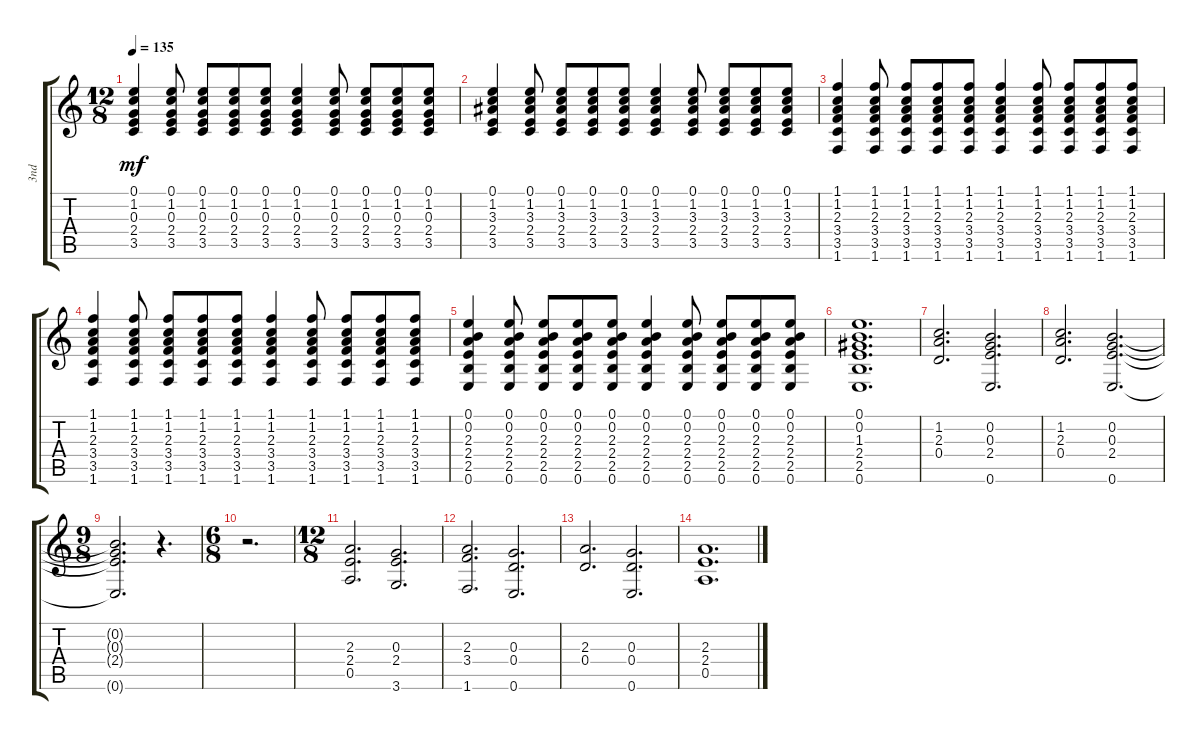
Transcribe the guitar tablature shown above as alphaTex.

\track ("3nd" "3nd") {instrument acousticguitarnylon}
\staff {score tabs}
\tuning (E4 B3 G3 D3 A2 E2) {hide}
\ts (12 8)
\tempo 135
\clef g2
\ks c
(0.1 1.2 0.3 2.4 3.5).4{dy mf} (0.1 1.2 0.3 2.4 3.5).8 (0.1 1.2 0.3 2.4 3.5).8 (0.1 1.2 0.3 2.4 3.5).8 (0.1 1.2 0.3 2.4 3.5).8 (0.1 1.2 0.3 2.4 3.5).4 (0.1 1.2 0.3 2.4 3.5).8 (0.1 1.2 0.3 2.4 3.5).8 (0.1 1.2 0.3 2.4 3.5).8 (0.1 1.2 0.3 2.4 3.5).8 |
(0.1 1.2 3.3 2.4 3.5).4 (0.1 1.2 3.3 2.4 3.5).8 (0.1 1.2 3.3 2.4 3.5).8 (0.1 1.2 3.3 2.4 3.5).8 (0.1 1.2 3.3 2.4 3.5).8 (0.1 1.2 3.3 2.4 3.5).4 (0.1 1.2 3.3 2.4 3.5).8 (0.1 1.2 3.3 2.4 3.5).8 (0.1 1.2 3.3 2.4 3.5).8 (0.1 1.2 3.3 2.4 3.5).8 |
(1.1 1.2 2.3 3.4 3.5 1.6).4 (1.1 1.2 2.3 3.4 3.5 1.6).8 (1.1 1.2 2.3 3.4 3.5 1.6).8 (1.1 1.2 2.3 3.4 3.5 1.6).8 (1.1 1.2 2.3 3.4 3.5 1.6).8 (1.1 1.2 2.3 3.4 3.5 1.6).4 (1.1 1.2 2.3 3.4 3.5 1.6).8 (1.1 1.2 2.3 3.4 3.5 1.6).8 (1.1 1.2 2.3 3.4 3.5 1.6).8 (1.1 1.2 2.3 3.4 3.5 1.6).8 |
(1.1 1.2 2.3 3.4 3.5 1.6).4 (1.1 1.2 2.3 3.4 3.5 1.6).8 (1.1 1.2 2.3 3.4 3.5 1.6).8 (1.1 1.2 2.3 3.4 3.5 1.6).8 (1.1 1.2 2.3 3.4 3.5 1.6).8 (1.1 1.2 2.3 3.4 3.5 1.6).4 (1.1 1.2 2.3 3.4 3.5 1.6).8 (1.1 1.2 2.3 3.4 3.5 1.6).8 (1.1 1.2 2.3 3.4 3.5 1.6).8 (1.1 1.2 2.3 3.4 3.5 1.6).8 |
(0.1 0.2 2.3 2.4 2.5 0.6).4 (0.1 0.2 2.3 2.4 2.5 0.6).8 (0.1 0.2 2.3 2.4 2.5 0.6).8 (0.1 0.2 2.3 2.4 2.5 0.6).8 (0.1 0.2 2.3 2.4 2.5 0.6).8 (0.1 0.2 2.3 2.4 2.5 0.6).4 (0.1 0.2 2.3 2.4 2.5 0.6).8 (0.1 0.2 2.3 2.4 2.5 0.6).8 (0.1 0.2 2.3 2.4 2.5 0.6).8 (0.1 0.2 2.3 2.4 2.5 0.6).8 |
(0.1 0.2 1.3 2.4 2.5 0.6).1{d} |
(1.2 2.3 0.4).2{d} (0.2 0.3 2.4 0.6).2{d} |
(1.2 2.3 0.4).2{d} (0.2 0.3 2.4 0.6).2{d} |
\ts (9 8)
(0.2{t} 0.3{t} 2.4{t} 0.6{t}).2{d} r.4{d} |
\ts (6 8)
r.2{d} |
\ts (12 8)
(2.3 2.4 0.5).2{d} (0.3 2.4 3.6).2{d} |
(2.3 3.4 1.6).2{d} (0.3 0.4 0.6).2{d} |
(2.3 0.4).2{d} (0.3 0.4 0.6).2{d} |
(2.3 2.4 0.5).1{d}
